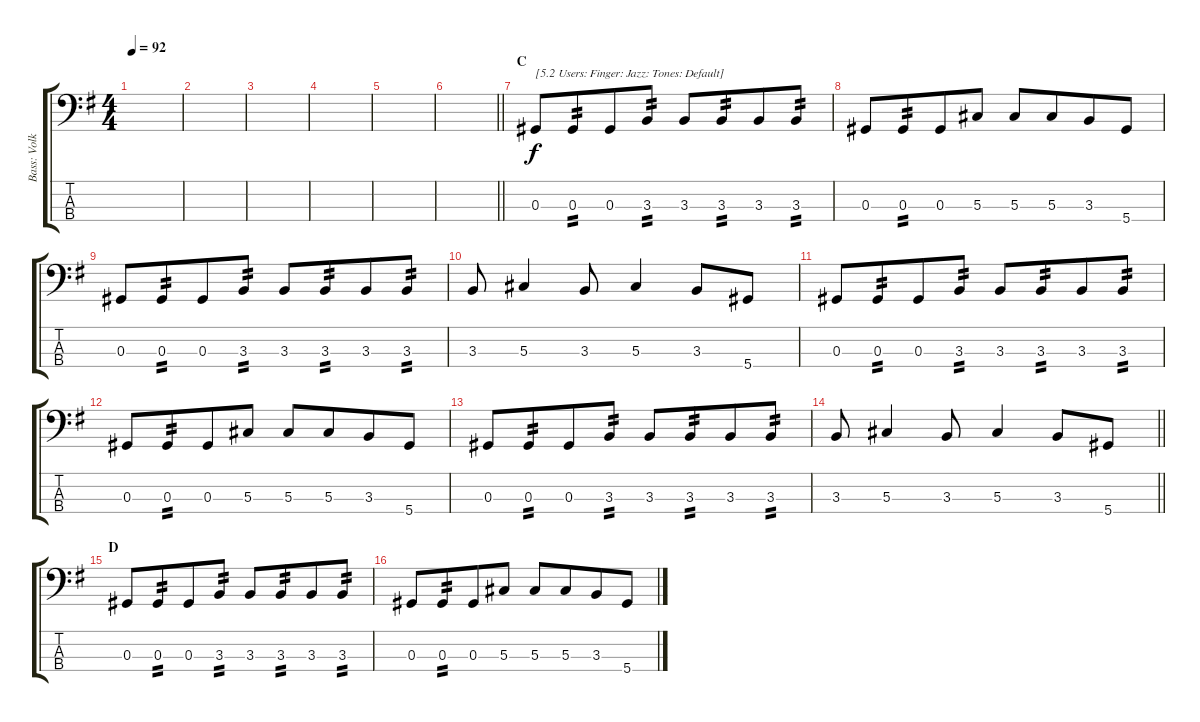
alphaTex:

\track ("Bass: Volker" "Bass: Volk") {instrument electricbassfinger}
\staff {score tabs}
\tuning (Gb2 Db2 Ab1 Eb1) {hide}
\ts (4 4)
\tempo 92
\clef f4
\ks g
|
|
|
|
|
\barLineRight lightlight
|
\section ("" "C")
0.3.8{txt "[5.2 Users: Finger: Jazz: Tones: Default]"} 0.3.8{tp 2 beam merge} 0.3.8 3.3.8{tp 2} 3.3.8 3.3.8{tp 2 beam merge} 3.3.8 3.3.8{tp 2} |
0.3.8 0.3.8{tp 2 beam merge} 0.3.8 5.3.8 5.3.8 5.3.8{beam merge} 3.3.8 5.4.8 |
0.3.8 0.3.8{tp 2 beam merge} 0.3.8 3.3.8{tp 2} 3.3.8 3.3.8{tp 2 beam merge} 3.3.8 3.3.8{tp 2} |
3.3.8 5.3.4 3.3.8 5.3.4 3.3.8 5.4.8 |
0.3.8 0.3.8{tp 2 beam merge} 0.3.8 3.3.8{tp 2} 3.3.8 3.3.8{tp 2 beam merge} 3.3.8 3.3.8{tp 2} |
0.3.8 0.3.8{tp 2 beam merge} 0.3.8 5.3.8 5.3.8 5.3.8{beam merge} 3.3.8 5.4.8 |
0.3.8 0.3.8{tp 2 beam merge} 0.3.8 3.3.8{tp 2} 3.3.8 3.3.8{tp 2 beam merge} 3.3.8 3.3.8{tp 2} |
\barLineRight lightlight
3.3.8 5.3.4 3.3.8 5.3.4 3.3.8 5.4.8 |
\section ("" "D")
0.3.8 0.3.8{tp 2 beam merge} 0.3.8 3.3.8{tp 2} 3.3.8 3.3.8{tp 2 beam merge} 3.3.8 3.3.8{tp 2} |
0.3.8 0.3.8{tp 2 beam merge} 0.3.8 5.3.8 5.3.8 5.3.8{beam merge} 3.3.8 5.4.8
